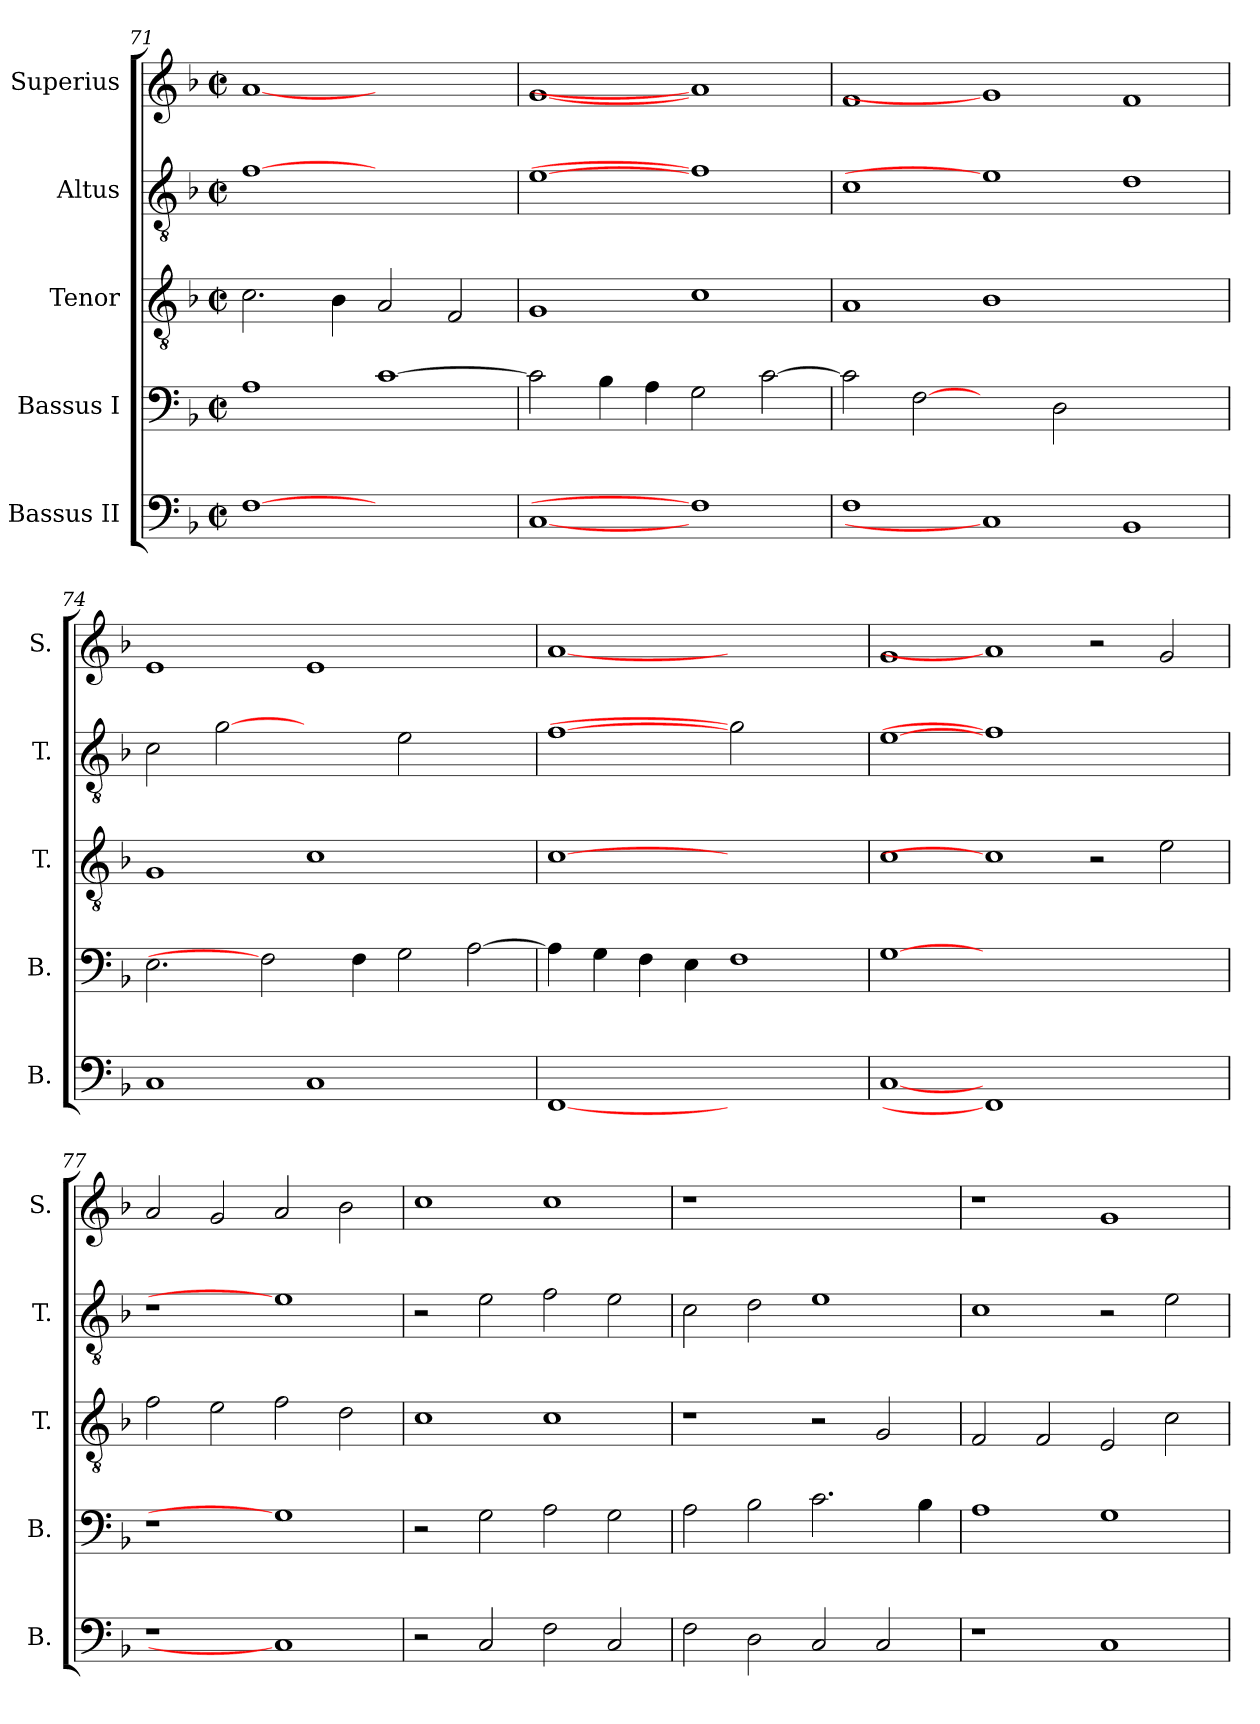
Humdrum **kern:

**kern	**kern	**kern	**kern	**kern
*part5	*part4	*part3	*part2	*part1
*staff5	*staff4	*staff3	*staff2	*staff1
*I"Bassus II	*I"Bassus I	*I"Tenor	*I"Altus	*I"Superius
*I'B.	*I'B.	*I'T.	*I'T.	*I'S.
*clefF4	*clefF4	*clefGv2	*clefGv2	*clefG2
*	*	*ITrd7c12	*ITrd7c12	*
*k[b-]	*k[b-]	*k[b-]	*k[b-]	*k[b-]
*F:	*F:	*F:	*F:	*F:
*M2/2	*M2/2	*M2/2	*M2/2	*M2/2
*met(c|)	*met(c|)	*met(c|)	*met(c|)	*met(c|)
=71	=71	=71	=71	=71
[1Fi	1Ai	2.Ci\	[1Fi	[1ai
.	.	4BB-i\	.	.
1ryy	[>1ci	2AAi/	1ryy	1ryy
.	.	2FFi/	.	.
=72	=72	=72	=72	=72
[1Ci	2ci\]	1GGi	[1Ei	[1gi
.	4B-i\	.	.	.
.	4Ai\	.	.	.
1Fi]	2Gi\	1Ci	1Fi]	1ai]
.	[>2ci\	.	.	.
!!LO:LB:g=z
=73	=73	=73	=73	=73
1Fi	2ci\]	1AAi	1Ci	1fi
.	[2Fi	.	.	.
1Ci]	2ryy	1BB-i	1Ei]	1gi]
.	2Di\	.	.	.
1BB-i	1ryy	1ryy	1Di	1fi
=74	=74	=74	=74	=74
1Ci	2.Ei\	1GGi	2Ci\	1ei
.	.	.	[2Gi	.
.	2Fi]	.	.	.
1Ci	.	1Ci	2ryy	1ei
.	4Fi\	.	.	.
.	2Gi\	.	2Ei\	.
2ryy	[>2Ai\	2ryy	2ryy	2ryy
=75	=75	=75	=75	=75
[1FFi	4Ai\]	[1Ci	[1Fi	[1ai
.	4Gi\	.	.	.
.	4Fi\	.	.	.
.	4Ei\	.	.	.
1ryy	1Fi	1ryy	2Gi]	1ryy
.	.	.	2ryy	.
=76	=76	=76	=76	=76
[1Ci	[1Gi	1Ci	[1Ei	1gi
1FFi]	0ryy	1Ci]	1Fi]	1ai]
1ryy	.	2r	1ryy	2r
.	.	2Ei\	.	2gi/
=77	=77	=77	=77	=77
!LO:N:vis=1	!LO:N:vis=1	!	!LO:N:vis=1	!
1r	1r	2Fi\	1r	2ai/
.	.	2Ei\	.	2gi/
1Ci]	1Gi]	2Fi\	1Ei]	2ai/
.	.	2Di\	.	2b-i\
!!LO:PB:g=z
=78	=78	=78	=78	=78
2r	2r	1Ci	2r	1cci
2Ci/	2Gi\	.	2Ei\	.
2Fi\	2Ai\	1Ci	2Fi\	1cci
2Ci/	2Gi\	.	2Ei\	.
=79	=79	=79	=79	=79
!	!	!	!	!LO:N:vis=1
2Fi\	2Ai\	1r	2Ci\	1r
2Di\	2B-i\	.	2Di\	.
2Ci/	2.ci\	2r	1Ei	1ryy
2Ci/	.	2GGi/	.	.
.	4B-i\	.	.	.
=80	=80	=80	=80	=80
1r	1Ai	2FFi/	1Ci	1r
.	.	2FFi/	.	.
1Ci	1Gi	2EEi/	2r	1gi
.	.	2Ci\	2Ei\	.
=	=	=	=	=
*-	*-	*-	*-	*-
